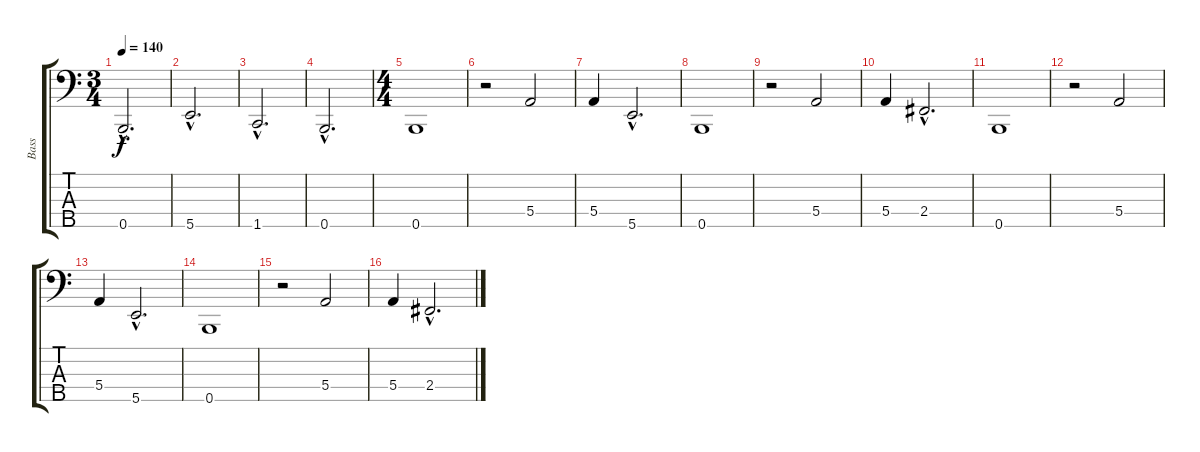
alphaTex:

\track ("Bass" "Bass") {instrument electricbassfinger}
\staff {score tabs}
\tuning (G2 D2 A1 E1 B0) {hide}
\ts (3 4)
\tempo 140
\clef f4
\ks c
0.5{hac}.2{d dy f} |
5.5{hac}.2{d} |
1.5{hac}.2{d} |
0.5{hac}.2{d} |
\ts (4 4)
0.5.1 |
r.2 5.4.2 |
5.4.4 5.5{hac}.2{d} |
0.5.1 |
r.2 5.4.2 |
5.4.4 2.4{hac}.2{d} |
0.5.1 |
r.2 5.4.2 |
5.4.4 5.5{hac}.2{d} |
0.5.1 |
r.2 5.4.2 |
5.4.4 2.4{hac}.2{d}
